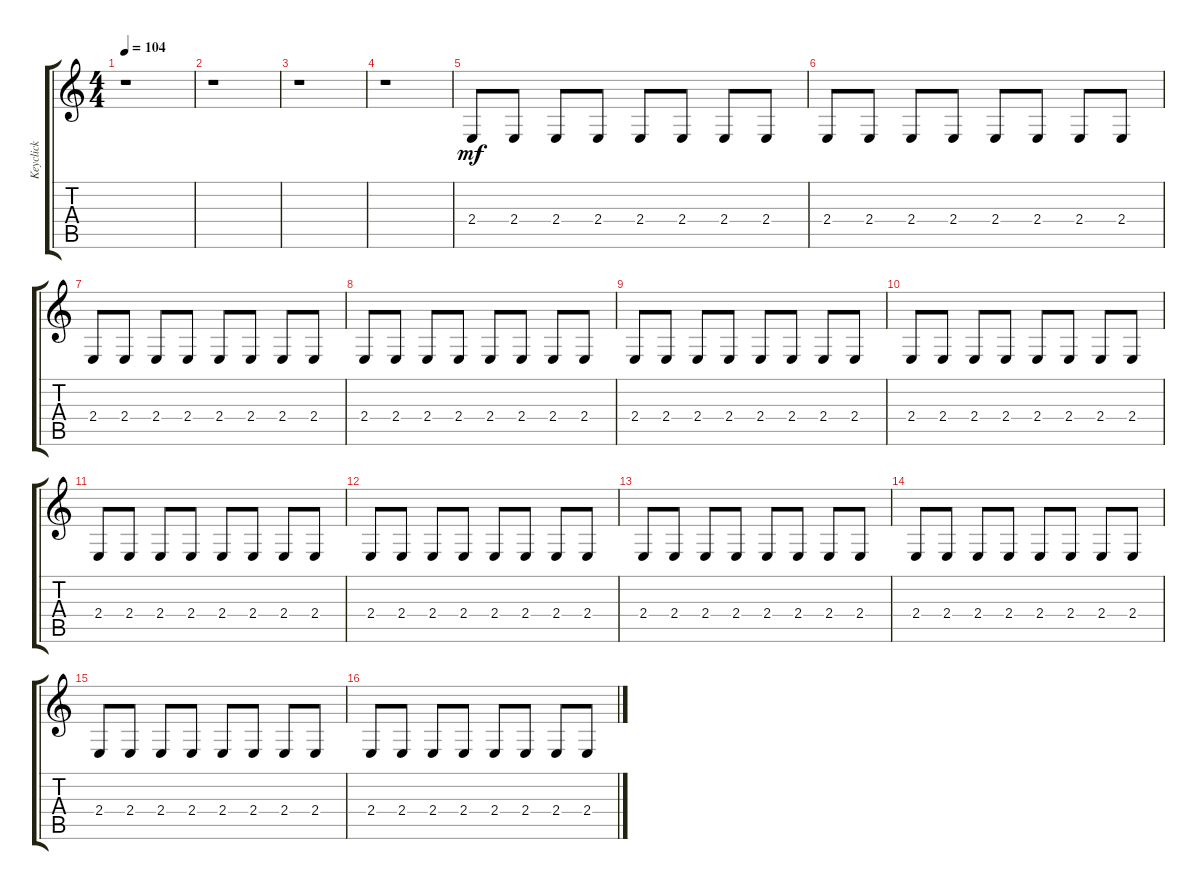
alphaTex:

\track ("Keyclick" "Keyclick") {instrument breathnoise}
\staff {score tabs}
\tuning (E4 B3 G3 D3 A2 E2) {hide}
\ts (4 4)
\tempo 104
\clef g2
\ks c
r.1{dy mf} |
r.1 |
r.1 |
r.1 |
2.4.8 2.4.8 2.4.8 2.4.8 2.4.8 2.4.8 2.4.8 2.4.8 |
2.4.8 2.4.8 2.4.8 2.4.8 2.4.8 2.4.8 2.4.8 2.4.8 |
2.4.8 2.4.8 2.4.8 2.4.8 2.4.8 2.4.8 2.4.8 2.4.8 |
2.4.8 2.4.8 2.4.8 2.4.8 2.4.8 2.4.8 2.4.8 2.4.8 |
2.4.8 2.4.8 2.4.8 2.4.8 2.4.8 2.4.8 2.4.8 2.4.8 |
2.4.8 2.4.8 2.4.8 2.4.8 2.4.8 2.4.8 2.4.8 2.4.8 |
2.4.8 2.4.8 2.4.8 2.4.8 2.4.8 2.4.8 2.4.8 2.4.8 |
2.4.8 2.4.8 2.4.8 2.4.8 2.4.8 2.4.8 2.4.8 2.4.8 |
2.4.8 2.4.8 2.4.8 2.4.8 2.4.8 2.4.8 2.4.8 2.4.8 |
2.4.8 2.4.8 2.4.8 2.4.8 2.4.8 2.4.8 2.4.8 2.4.8 |
2.4.8 2.4.8 2.4.8 2.4.8 2.4.8 2.4.8 2.4.8 2.4.8 |
2.4.8 2.4.8 2.4.8 2.4.8 2.4.8 2.4.8 2.4.8 2.4.8
